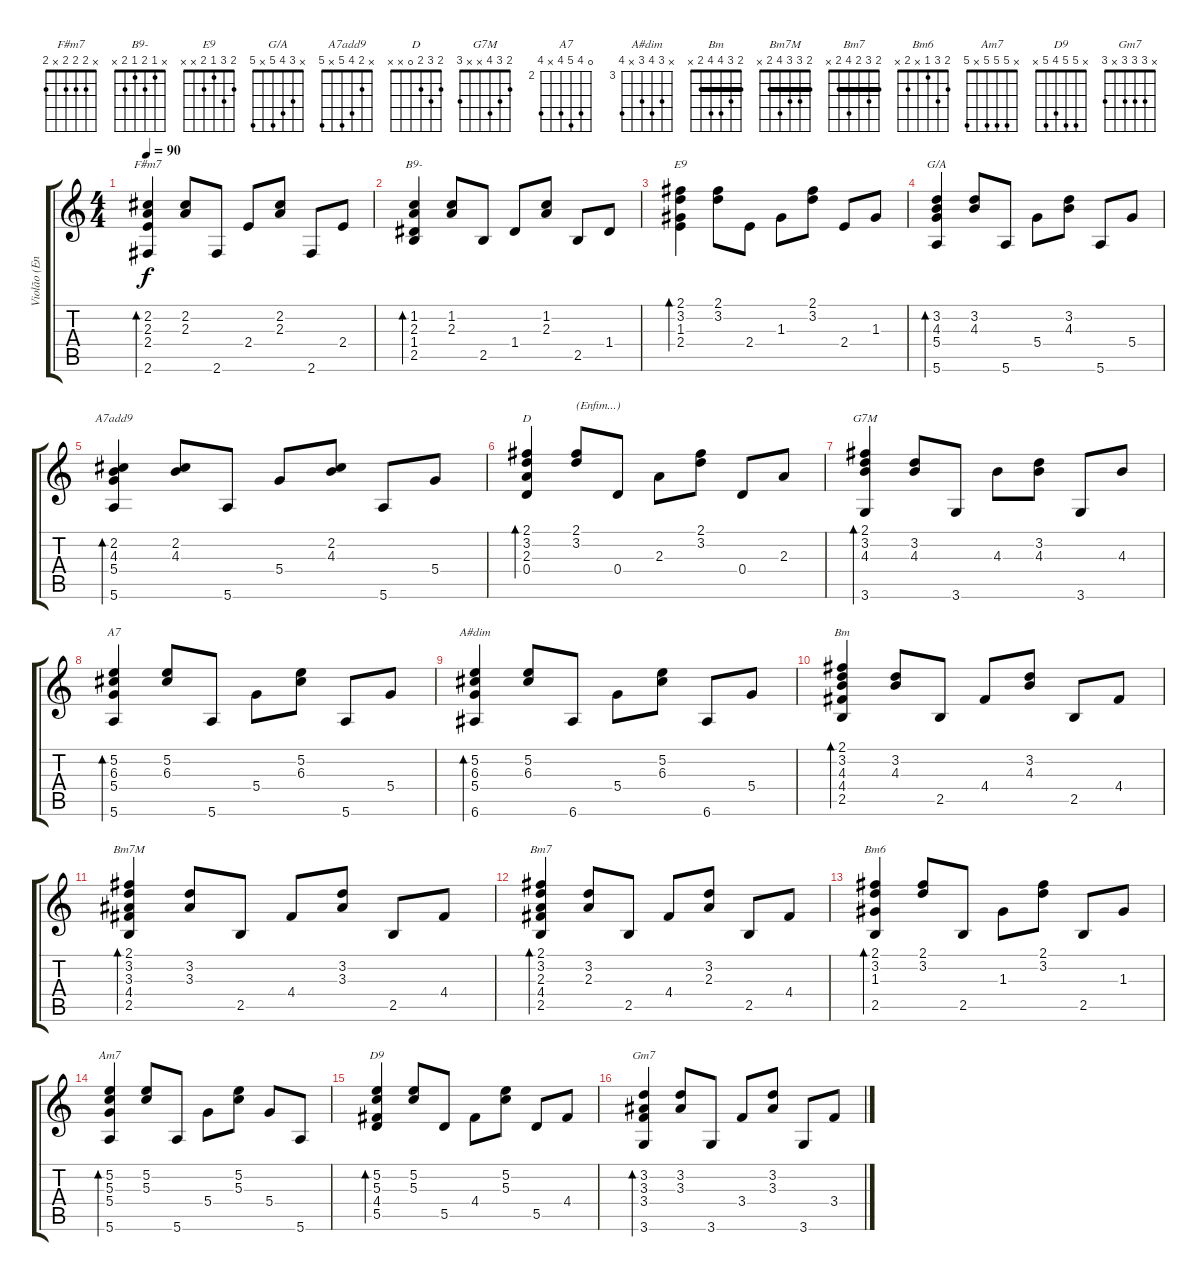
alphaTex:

\track ("Violão (Encordoamento de Aço)" "Violão (En") {instrument acousticguitarsteel bank 10}
\staff {score tabs}
\tuning (E4 B3 G3 D3 A2 E2) {hide}
\chord ("F#m7" x 2 2 2 x 2)
\chord ("B9-" x 1 2 1 2 x)
\chord ("E9" 2 3 1 2 x x)
\chord ("G/A" x 3 4 5 x 5)
\chord ("A7add9" x 2 4 5 x 5)
\chord ("D" 2 3 2 0 x x)
\chord ("G7M" 2 3 4 x x 3)
\chord ("A7" 0 5 6 5 x 5) {firstfret 2}
\chord ("A#dim" x 5 6 5 x 6) {firstfret 3}
\chord ("Bm" 2 3 4 4 2 x) {barre 2}
\chord ("Bm7M" 2 3 3 4 2 x) {barre 2}
\chord ("Bm7" 2 3 2 4 2 x) {barre 2}
\chord ("Bm6" 2 3 1 x 2 x)
\chord ("Am7" x 5 5 5 x 5)
\chord ("D9" x 5 5 4 5 x)
\chord ("Gm7" x 3 3 3 x 3)
\ts (4 4)
\tempo 90
\clef g2
\ks c
(2.2 2.3 2.4 2.6).4{bd 60 ch "F#m7" dy f} (2.2 2.3).8 2.6.8 2.4.8 (2.2 2.3).8 2.6.8 2.4.8 |
(1.2 2.3 1.4 2.5).4{bd 60 ch "B9-"} (1.2 2.3).8 2.5.8 1.4.8 (1.2 2.3).8 2.5.8 1.4.8 |
(2.1 3.2 1.3 2.4).4{bd 60 ch "E9"} (2.1 3.2).8 2.4.8 1.3.8 (2.1 3.2).8 2.4.8 1.3.8 |
(3.2 4.3 5.4 5.6).4{bd 60 ch "G/A"} (3.2 4.3).8 5.6.8 5.4.8 (3.2 4.3).8 5.6.8 5.4.8 |
(2.2 4.3 5.4 5.6).4{bd 60 ch "A7add9"} (2.2 4.3).8 5.6.8 5.4.8 (2.2 4.3).8 5.6.8 5.4.8 |
(2.1 3.2 2.3 0.4).4{bd 60 ch "D"} (2.1 3.2).8{txt "(Enfim...)"} 0.4.8 2.3.8 (2.1 3.2).8 0.4.8 2.3.8 |
(2.1 3.2 4.3 3.6).4{bd 60 ch "G7M"} (3.2 4.3).8 3.6.8 4.3.8 (3.2 4.3).8 3.6.8 4.3.8 |
(5.2 6.3 5.4 5.6).4{bd 60 ch "A7"} (5.2 6.3).8 5.6.8 5.4.8 (5.2 6.3).8 5.6.8 5.4.8 |
(5.2 6.3 5.4 6.6).4{bd 60 ch "A#dim"} (5.2 6.3).8 6.6.8 5.4.8 (5.2 6.3).8 6.6.8 5.4.8 |
(2.1 3.2 4.3 4.4 2.5).4{bd 60 ch "Bm"} (3.2 4.3).8 2.5.8 4.4.8 (3.2 4.3).8 2.5.8 4.4.8 |
(2.1 3.2 3.3 4.4 2.5).4{bd 60 ch "Bm7M"} (3.2 3.3).8 2.5.8 4.4.8 (3.2 3.3).8 2.5.8 4.4.8 |
(2.1 3.2 2.3 4.4 2.5).4{bd 60 ch "Bm7"} (3.2 2.3).8 2.5.8 4.4.8 (3.2 2.3).8 2.5.8 4.4.8 |
(2.1 3.2 1.3 2.5).4{bd 60 ch "Bm6"} (2.1 3.2).8 2.5.8 1.3.8 (2.1 3.2).8 2.5.8 1.3.8 |
(5.2 5.3 5.4 5.6).4{bd 60 ch "Am7"} (5.2 5.3).8 5.6.8 5.4.8 (5.2 5.3).8 5.4.8 5.6.8 |
(5.2 5.3 4.4 5.5).4{bd 60 ch "D9"} (5.2 5.3).8 5.5.8 4.4.8 (5.2 5.3).8 5.5.8 4.4.8 |
(3.2 3.3 3.4 3.6).4{bd 60 ch "Gm7"} (3.2 3.3).8 3.6.8 3.4.8 (3.2 3.3).8 3.6.8 3.4.8
